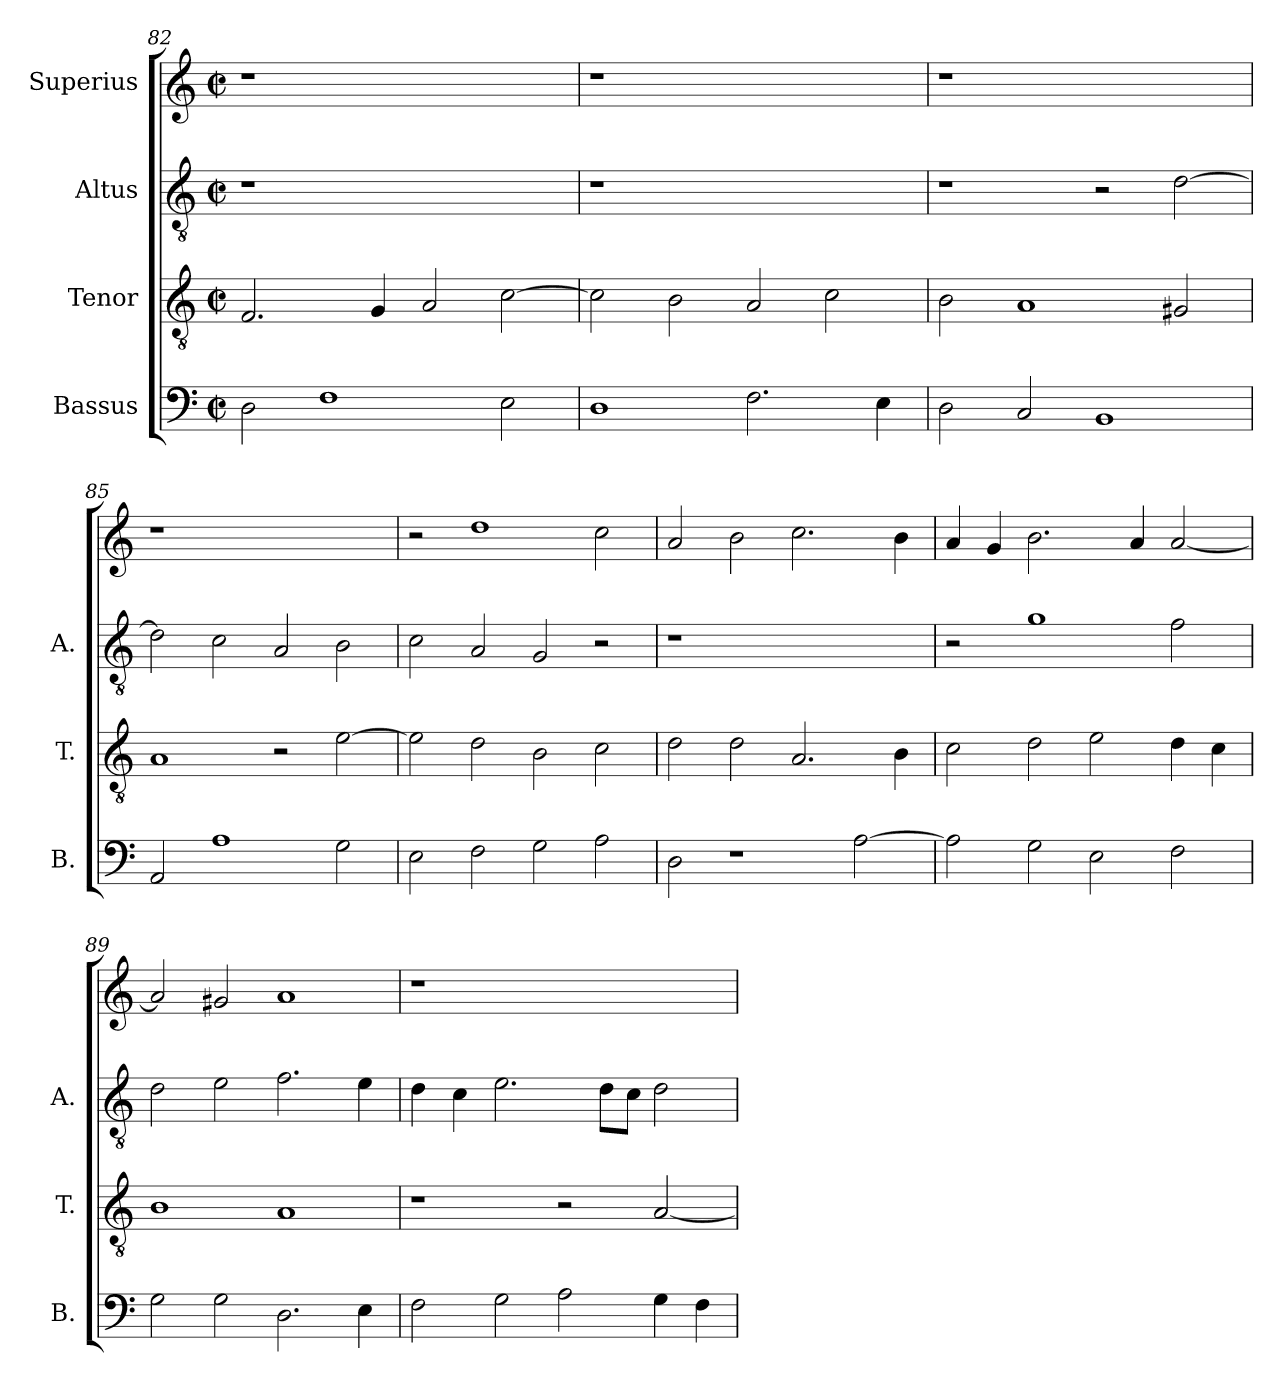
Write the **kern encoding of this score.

**kern	**kern	**kern	**kern
*part4	*part3	*part2	*part1
*staff4	*staff3	*staff2	*staff1
*I"Bassus	*I"Tenor	*I"Altus	*I"Superius
*I'B.	*I'T.	*I'A.	*
*clefF4	*clefGv2	*clefGv2	*clefG2
*	*ITrd7c12	*ITrd7c12	*
*k[]	*k[]	*k[]	*k[]
*C:	*C:	*C:	*C:
*M2/2	*M2/2	*M2/2	*M2/2
*met(c|)	*met(c|)	*met(c|)	*met(c|)
=82	=82	=82	=82
!	!	!LO:N:vis=1	!LO:N:vis=1
2Di\	2.FFi/	1r	1r
1Fi	.	.	.
.	4GGi/	.	.
.	2AAi/	1ryy	1ryy
2Ei\	[>2Ci\	.	.
=83	=83	=83	=83
!	!	!LO:N:vis=1	!LO:N:vis=1
1Di	2Ci\]	1r	1r
.	2BBi\	.	.
2.Fi\	2AAi/	1ryy	1ryy
.	2Ci\	.	.
4Ei\	.	.	.
!!LO:LB:g=z
=84	=84	=84	=84
!	!	!	!LO:N:vis=1
2Di\	2BBi\	1r	1r
2Ci/	1AAi	.	.
1BBi	.	2r	1ryy
.	2GG#Xi/	[>2Di\	.
=85	=85	=85	=85
!	!	!	!LO:N:vis=1
2AAi/	1AAi	2Di\]	1r
1Ai	.	2Ci\	.
.	2r	2AAi/	1ryy
2Gi\	[>2Ei\	2BBi\	.
=86	=86	=86	=86
2Ei\	2Ei\]	2Ci\	2r
2Fi\	2Di\	2AAi/	1ddi
2Gi\	2BBi\	2GGi/	.
2Ai\	2Ci\	2r	2cci\
=87	=87	=87	=87
!	!	!LO:N:vis=1	!
2Di\	2Di\	1r	2ai/
1r	2Di\	.	2bi\
.	2.AAi/	1ryy	2.cci\
[>2Ai\	.	.	.
.	4BBi\	.	4bi\
=88	=88	=88	=88
2Ai\]	2Ci\	2r	4ai/
.	.	.	4gi/
2Gi\	2Di\	1Gi	2.bi\
2Ei\	2Ei\	.	.
.	.	.	4ai/
2Fi\	4Di\	2Fi\	[<2ai/
.	4Ci\	.	.
!!LO:PB:g=z
=89	=89	=89	=89
2Gi\	1BBi	2Di\	2ai/]
2Gi\	.	2Ei\	2g#Xi/
2.Di\	1AAi	2.Fi\	1ai
4Ei\	.	4Ei\	.
=90	=90	=90	=90
!	!	!	!LO:N:vis=1
2Fi\	1r	4Di\	1r
.	.	4Ci\	.
2Gi\	.	2.Ei\	.
2Ai\	2r	.	1ryy
.	.	8Di\L	.
.	.	8Ci\J	.
4Gi\	[<2AAi/	2Di\	.
4Fi\	.	.	.
=	=	=	=
*-	*-	*-	*-
